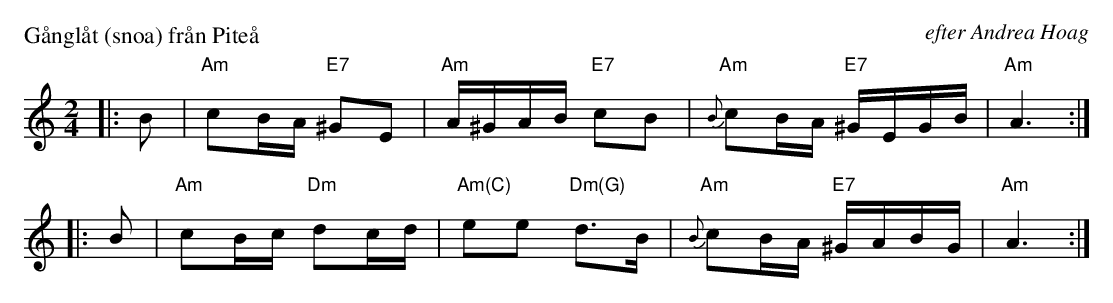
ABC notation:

X:1
P: G\aangl\aat (snoa) fr\aan Pite\aa
O: efter Andrea Hoag
M: 2/4
L: 1/16
K: Am
|: B2 \
| "Am"c2BA "E7"^G2E2 \
| "Am"A^GAB "E7"c2B2 \
| "Am"{B}c2BA "E7"^GEGB \
| "Am"A6 :|
|: B2 \
| "Am"c2Bc "Dm"d2cd \
| "Am(C)"e2e2 "Dm(G)"d3B \
| "Am"{B}c2BA "E7"^GABG \
| "Am"A6 :|
